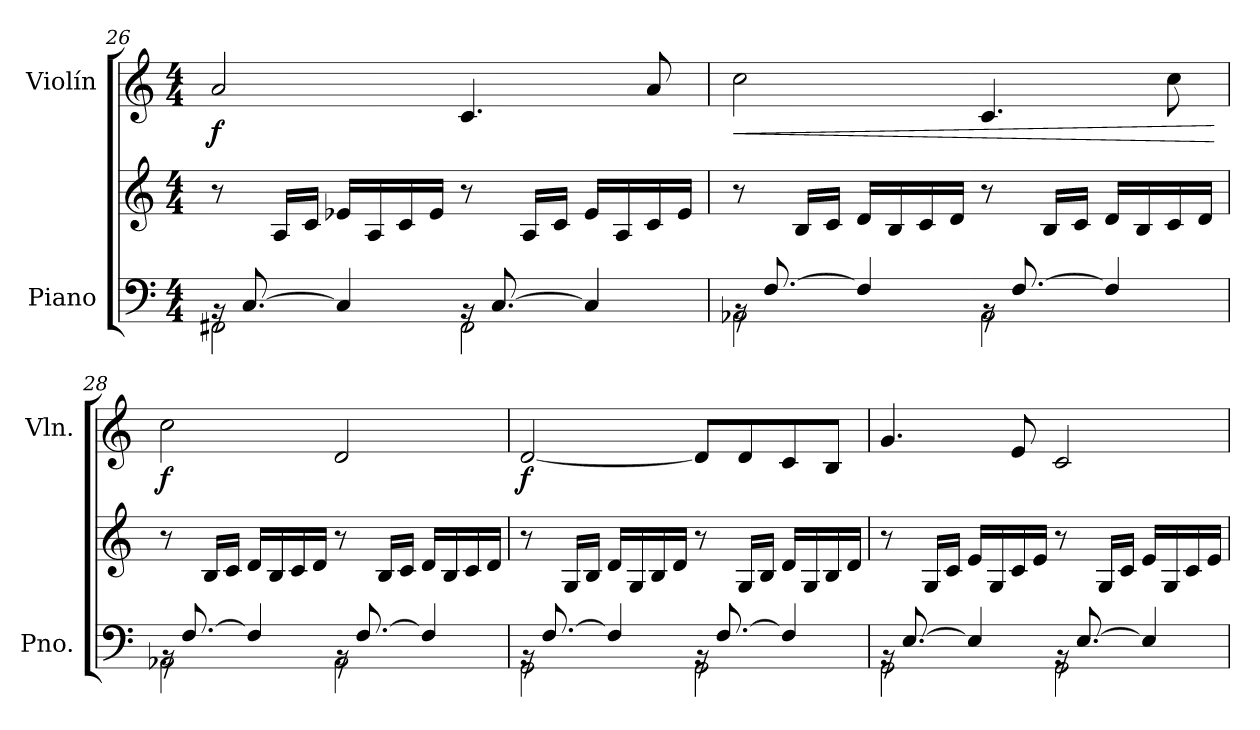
**kern	**kern	**kern	**dynam
*part2	*part2	*part1	*part1
*staff3	*staff2	*staff1	*staff1
*I"Piano	*	*I"Violín	*
*I'Pno.	*	*I'Vln.	*
*clefF4	*clefG2	*clefG2	*
*k[]	*k[]	*k[]	*
*M4/4	*M4/4	*M4/4	*
=26	=26	=26	=26
*^	*	*	*
!	!	!	!	!LO:DY:b
16rBB	2FF#X\	8r	2a/	f
[8.C/	.	.	.	.
.	.	16A/LL	.	.
.	.	16c/JJ	.	.
4C/]	.	16e-X/LL	.	.
.	.	16A/	.	.
.	.	16c/	.	.
.	.	16e-/JJ	.	.
16rBB	2FF#\	8r	4.c/	.
[8.C/	.	.	.	.
.	.	16A/LL	.	.
.	.	16c/JJ	.	.
4C/]	.	16e-/LL	.	.
.	.	16A/	.	.
.	.	16c/	8a/	.
.	.	16e-/JJ	.	.
=27	=27	=27	=27	=27
!	!	!	!	!LO:HP:b
16rBB	2AA-X\	8r	2cc\	<
[8.F/	.	.	.	.
.	.	16B/LL	.	.
.	.	16c/JJ	.	.
4F/]	.	16d/LL	.	.
.	.	16B/	.	.
.	.	16c/	.	.
.	.	16d/JJ	.	.
16rBB	2AA-\	8r	4.c/	.
[8.F/	.	.	.	.
.	.	16B/LL	.	.
.	.	16c/JJ	.	.
4F/]	.	16d/LL	.	.
.	.	16B/	.	.
.	.	16c/	8cc\	.
.	.	16d/JJ	.	.
*v	*v	*	*	*
.	.	.	[
!!LO:LB:g=z
=28	=28	=28	=28
*^	*	*	*
!	!	!	!	!LO:DY:b
16rBB	2AA-X\	8r	2cc\	f
[8.F/	.	.	.	.
.	.	16B/LL	.	.
.	.	16c/JJ	.	.
4F/]	.	16d/LL	.	.
.	.	16B/	.	.
.	.	16c/	.	.
.	.	16d/JJ	.	.
16rBB	2AA-\	8r	2d/	.
[8.F/	.	.	.	.
.	.	16B/LL	.	.
.	.	16c/JJ	.	.
4F/]	.	16d/LL	.	.
.	.	16B/	.	.
.	.	16c/	.	.
.	.	16d/JJ	.	.
=29	=29	=29	=29	=29
!	!	!	!	!LO:DY:b
16rBB	2GG\	8r	[2d/	f
[8.F/	.	.	.	.
.	.	16G/LL	.	.
.	.	16B/JJ	.	.
4F/]	.	16d/LL	.	.
.	.	16G/	.	.
.	.	16B/	.	.
.	.	16d/JJ	.	.
16rBB	2GG\	8r	8d/L]	.
[8.F/	.	.	.	.
.	.	16G/LL	8d/	.
.	.	16B/JJ	.	.
4F/]	.	16d/LL	8c/	.
.	.	16G/	.	.
.	.	16B/	8B/J	.
.	.	16d/JJ	.	.
=30	=30	=30	=30	=30
16rBB	2GG\	8r	4.g/	.
[8.E/	.	.	.	.
.	.	16G/LL	.	.
.	.	16c/JJ	.	.
4E/]	.	16e/LL	.	.
.	.	16G/	.	.
.	.	16c/	8e/	.
.	.	16e/JJ	.	.
16rBB	2GG\	8r	2c/	.
[8.E/	.	.	.	.
.	.	16G/LL	.	.
.	.	16c/JJ	.	.
4E/]	.	16e/LL	.	.
.	.	16G/	.	.
.	.	16c/	.	.
.	.	16e/JJ	.	.
*v	*v	*	*	*
=	=	=	=
*-	*-	*-	*-
